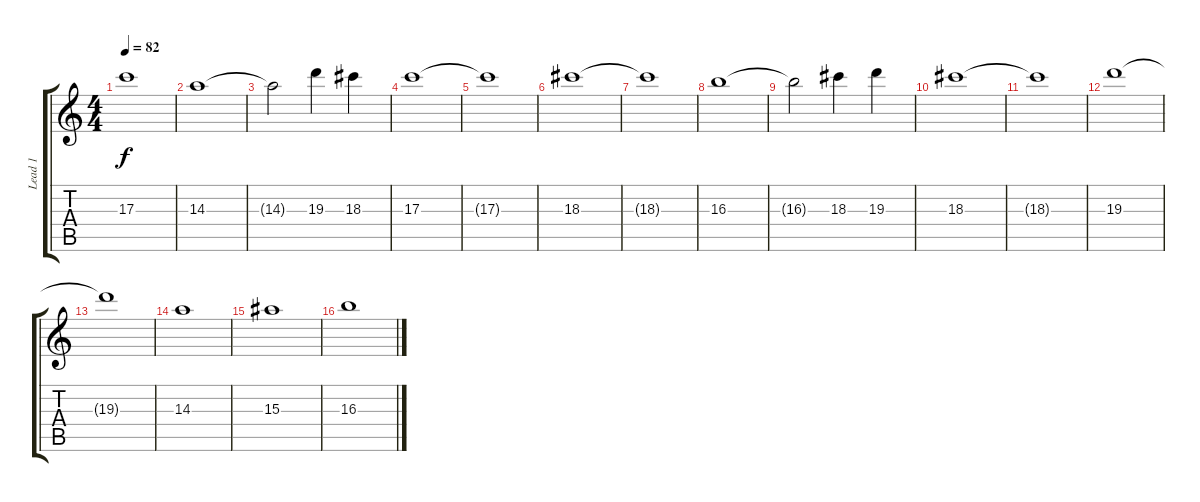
\track ("Lead 1" "Lead 1") {instrument distortionguitar}
\staff {score tabs}
\tuning (E4 B3 G3 D3 A2 E2) {hide}
\ts (4 4)
\tempo 82
\clef g2
\ks c
17.3{t}.1{dy f} |
14.3.1 |
14.3{t}.2 19.3.4 18.3.4 |
17.3.1 |
17.3{t}.1 |
18.3.1 |
18.3{t}.1 |
16.3.1 |
16.3{t}.2 18.3.4 19.3.4 |
18.3.1 |
18.3{t}.1 |
19.3.1 |
19.3{t}.1 |
14.3.1 |
15.3.1 |
16.3.1
